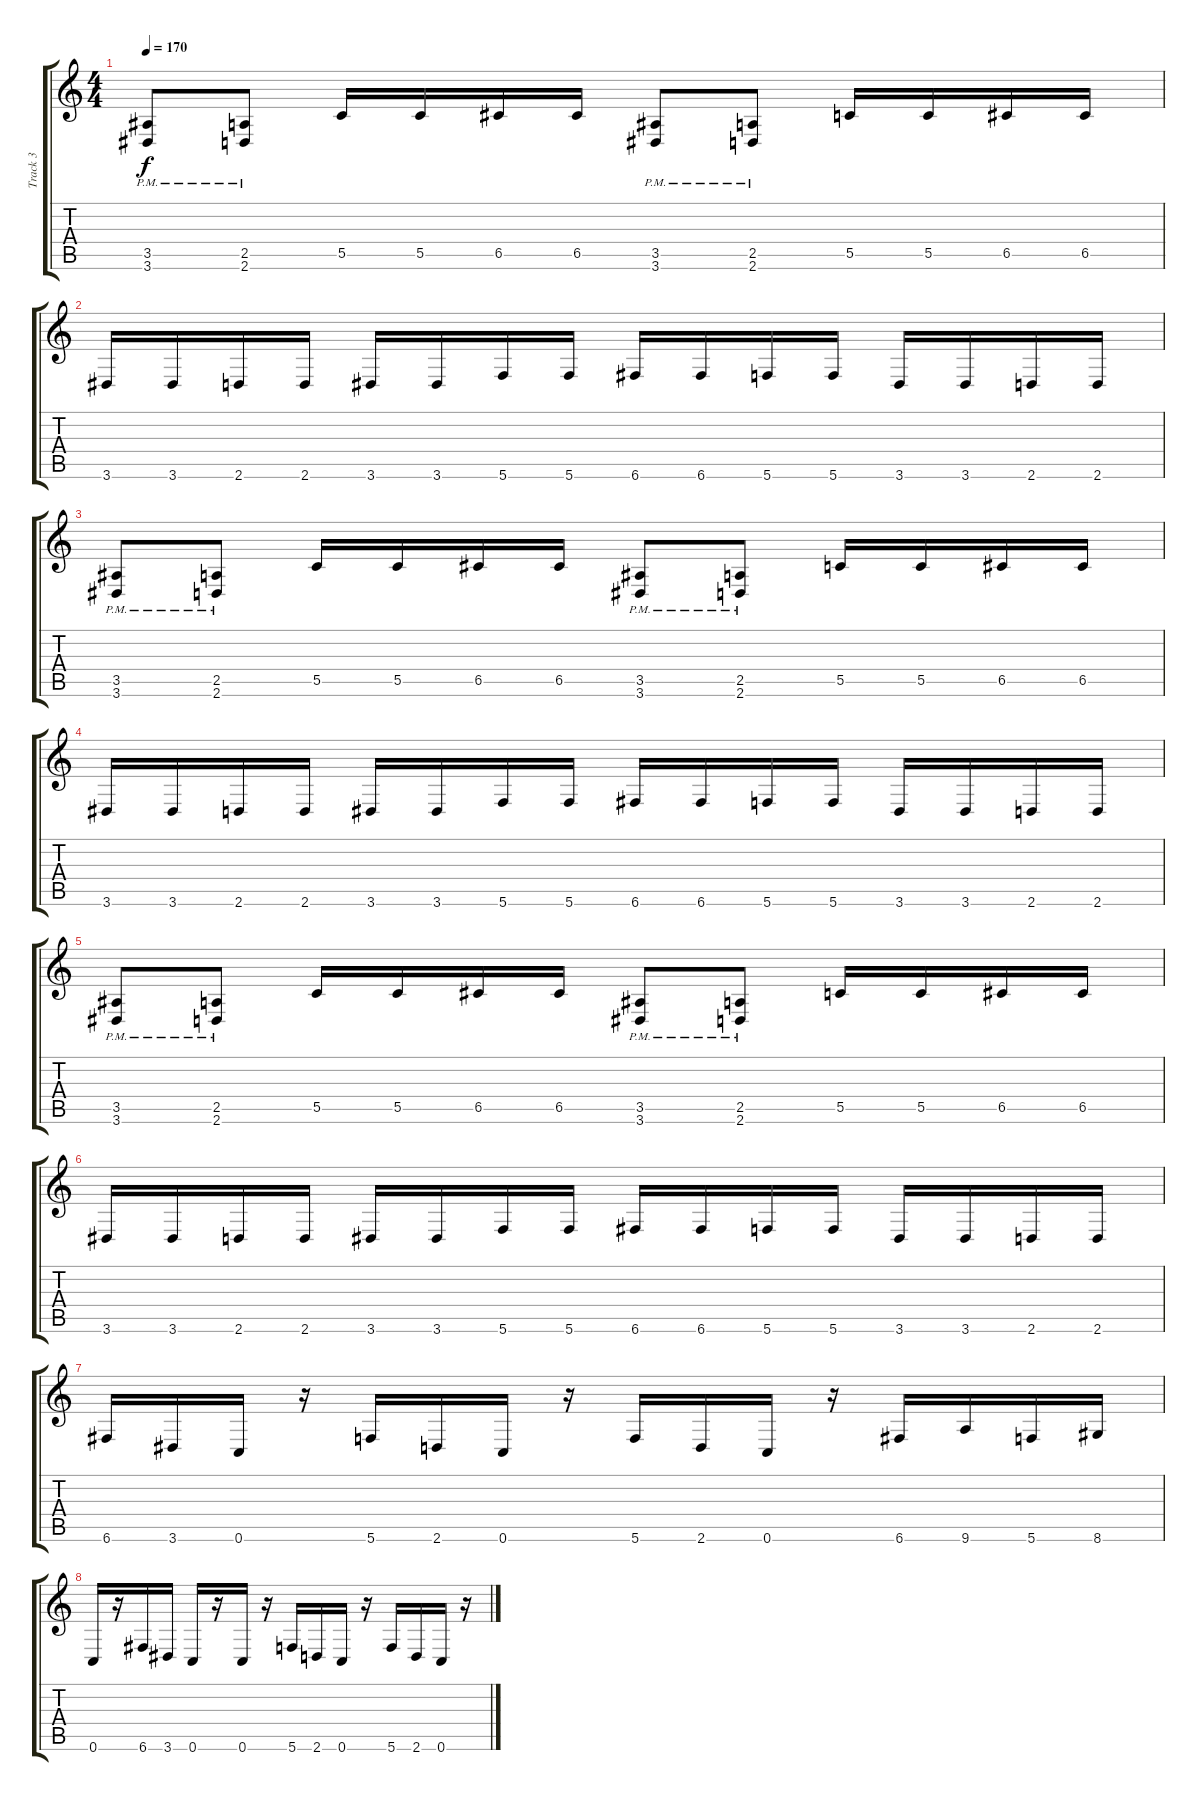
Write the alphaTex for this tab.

\track ("Track 3" "Track 3") {instrument distortionguitar}
\staff {score tabs}
\tuning (D4 A3 F3 C3 G2 C2) {hide}
\ts (4 4)
\tempo 170
\clef g2
\ks c
(3.5{pm} 3.6{pm}).8{dy f} (2.5{pm} 2.6{pm}).8 5.5.16 5.5.16 6.5.16 6.5.16 (3.5{pm} 3.6{pm}).8 (2.5{pm} 2.6{pm}).8 5.5.16 5.5.16 6.5.16 6.5.16 |
3.6.16 3.6.16 2.6.16 2.6.16 3.6.16 3.6.16 5.6.16 5.6.16 6.6.16 6.6.16 5.6.16 5.6.16 3.6.16 3.6.16 2.6.16 2.6.16 |
(3.5{pm} 3.6{pm}).8 (2.5{pm} 2.6{pm}).8 5.5.16 5.5.16 6.5.16 6.5.16 (3.5{pm} 3.6{pm}).8 (2.5{pm} 2.6{pm}).8 5.5.16 5.5.16 6.5.16 6.5.16 |
3.6.16 3.6.16 2.6.16 2.6.16 3.6.16 3.6.16 5.6.16 5.6.16 6.6.16 6.6.16 5.6.16 5.6.16 3.6.16 3.6.16 2.6.16 2.6.16 |
(3.5{pm} 3.6{pm}).8 (2.5{pm} 2.6{pm}).8 5.5.16 5.5.16 6.5.16 6.5.16 (3.5{pm} 3.6{pm}).8 (2.5{pm} 2.6{pm}).8 5.5.16 5.5.16 6.5.16 6.5.16 |
3.6.16 3.6.16 2.6.16 2.6.16 3.6.16 3.6.16 5.6.16 5.6.16 6.6.16 6.6.16 5.6.16 5.6.16 3.6.16 3.6.16 2.6.16 2.6.16 |
6.6.16 3.6.16 0.6.16 r.16 5.6.16 2.6.16 0.6.16 r.16 5.6.16 2.6.16 0.6.16 r.16 6.6.16 9.6.16 5.6.16 8.6.16 |
0.6.16 r.16 6.6.16 3.6.16 0.6.16 r.16 0.6.16 r.16 5.6.16 2.6.16 0.6.16 r.16 5.6.16 2.6.16 0.6.16 r.16
